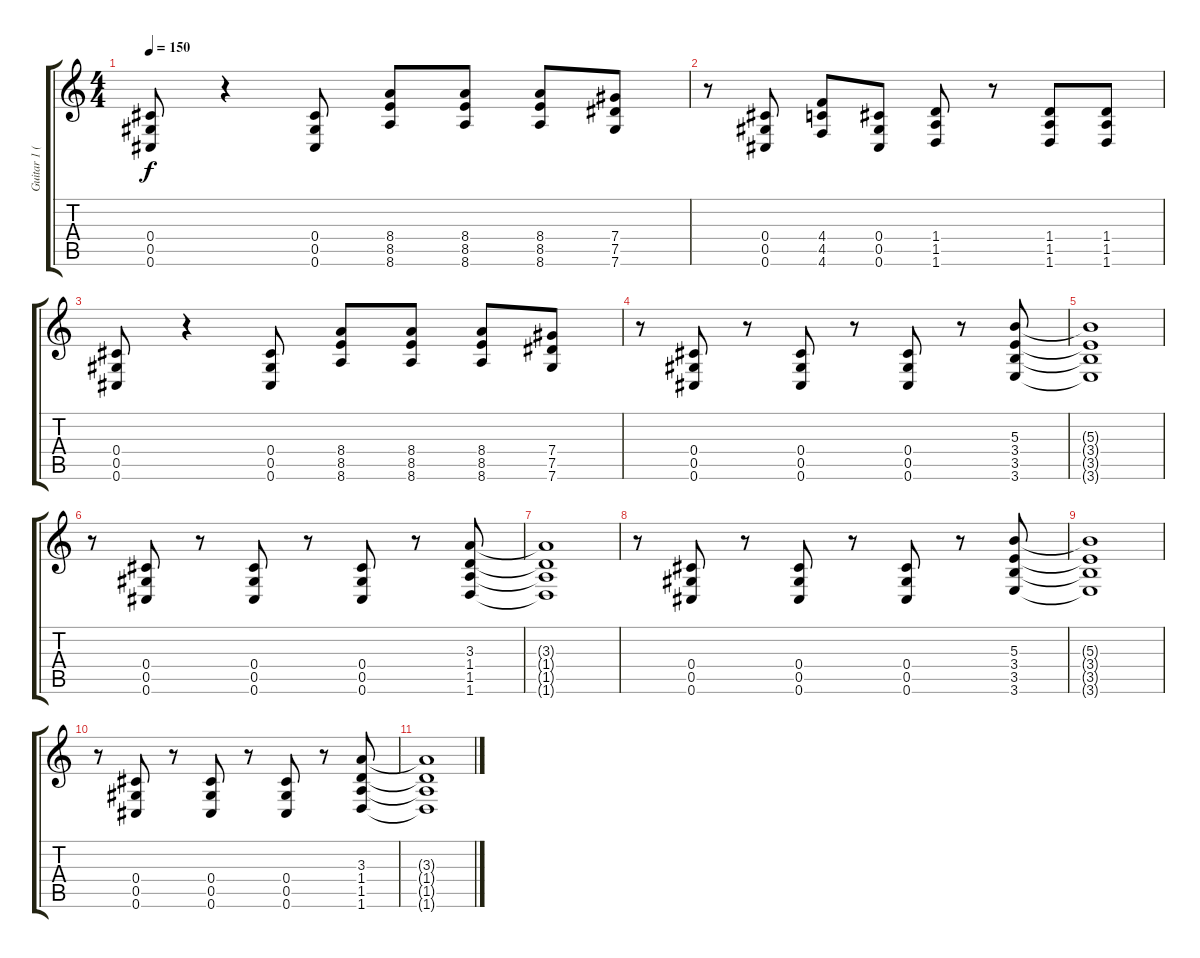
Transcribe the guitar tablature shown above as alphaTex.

\track ("Guitar 1 (Brad)" "Guitar 1 (") {instrument distortionguitar}
\staff {score tabs}
\tuning (Eb4 Bb3 Gb3 Db3 Ab2 Db2) {hide}
\ts (4 4)
\tempo 150
\clef g2
\ks c
(0.4 0.5 0.6).8{dy f} r.4 (0.4 0.5 0.6).8 (8.4 8.5 8.6).8 (8.4 8.5 8.6).8 (8.4 8.5 8.6).8 (7.4 7.5 7.6).8 |
r.8 (0.4 0.5 0.6).8 (4.4 4.5 4.6).8 (0.4 0.5 0.6).8 (1.4 1.5 1.6).8 r.8 (1.4 1.5 1.6).8 (1.4 1.5 1.6).8 |
(0.4 0.5 0.6).8 r.4 (0.4 0.5 0.6).8 (8.4 8.5 8.6).8 (8.4 8.5 8.6).8 (8.4 8.5 8.6).8 (7.4 7.5 7.6).8 |
r.8 (0.4 0.5 0.6).8 r.8 (0.4 0.5 0.6).8 r.8 (0.4 0.5 0.6).8 r.8 (5.3 3.4 3.5 3.6).8 |
(5.3{t} 3.4{t} 3.5{t} 3.6{t}).1 |
r.8 (0.4 0.5 0.6).8 r.8 (0.4 0.5 0.6).8 r.8 (0.4 0.5 0.6).8 r.8 (3.3 1.4 1.5 1.6).8 |
(3.3{t} 1.4{t} 1.5{t} 1.6{t}).1 |
r.8 (0.4 0.5 0.6).8 r.8 (0.4 0.5 0.6).8 r.8 (0.4 0.5 0.6).8 r.8 (5.3 3.4 3.5 3.6).8 |
(5.3{t} 3.4{t} 3.5{t} 3.6{t}).1 |
r.8 (0.4 0.5 0.6).8 r.8 (0.4 0.5 0.6).8 r.8 (0.4 0.5 0.6).8 r.8 (3.3 1.4 1.5 1.6).8 |
(3.3{t} 1.4{t} 1.5{t} 1.6{t}).1
